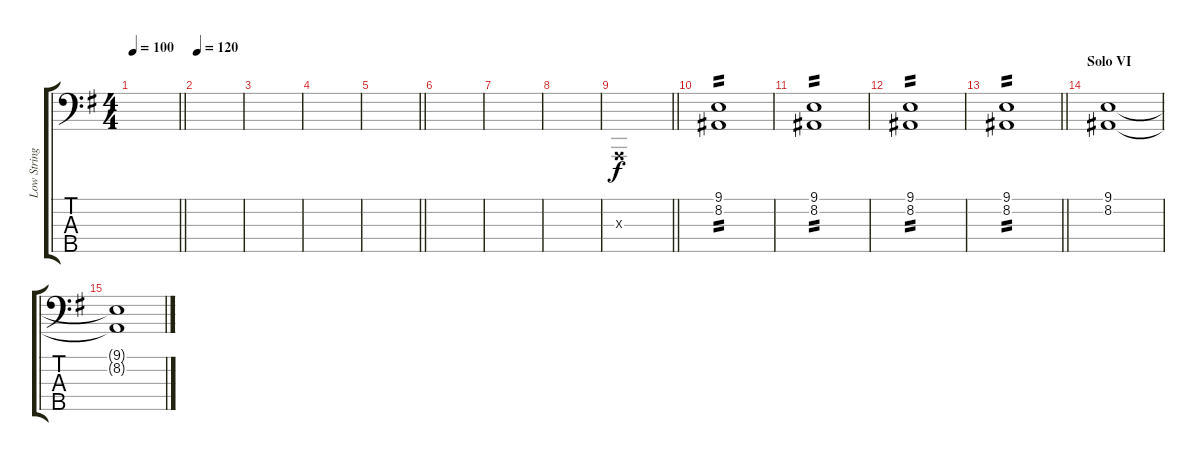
\track ("Low Strings Standard" "Low String") {instrument stringensemble1}
\staff {score tabs}
\tuning (G2 D2 A1 E1 B0) {hide}
\ts (4 4)
\tempo 100
\clef f4
\barLineRight lightlight
\ks eminor
|
\tempo 120
|
|
|
\barLineRight lightlight
|
\section ("" "")
|
|
|
\barLineRight lightlight
0.3{x}.1{volume 0} |
(9.1 8.2).1{tp 2 volume 16} |
(9.1 8.2).1{tp 2} |
(9.1 8.2).1{tp 2} |
\barLineRight lightlight
(9.1 8.2).1{tp 2} |
\section ("" "Solo VI")
(9.1 8.2).1{volume 15} |
(9.1{t} 8.2{t}).1
